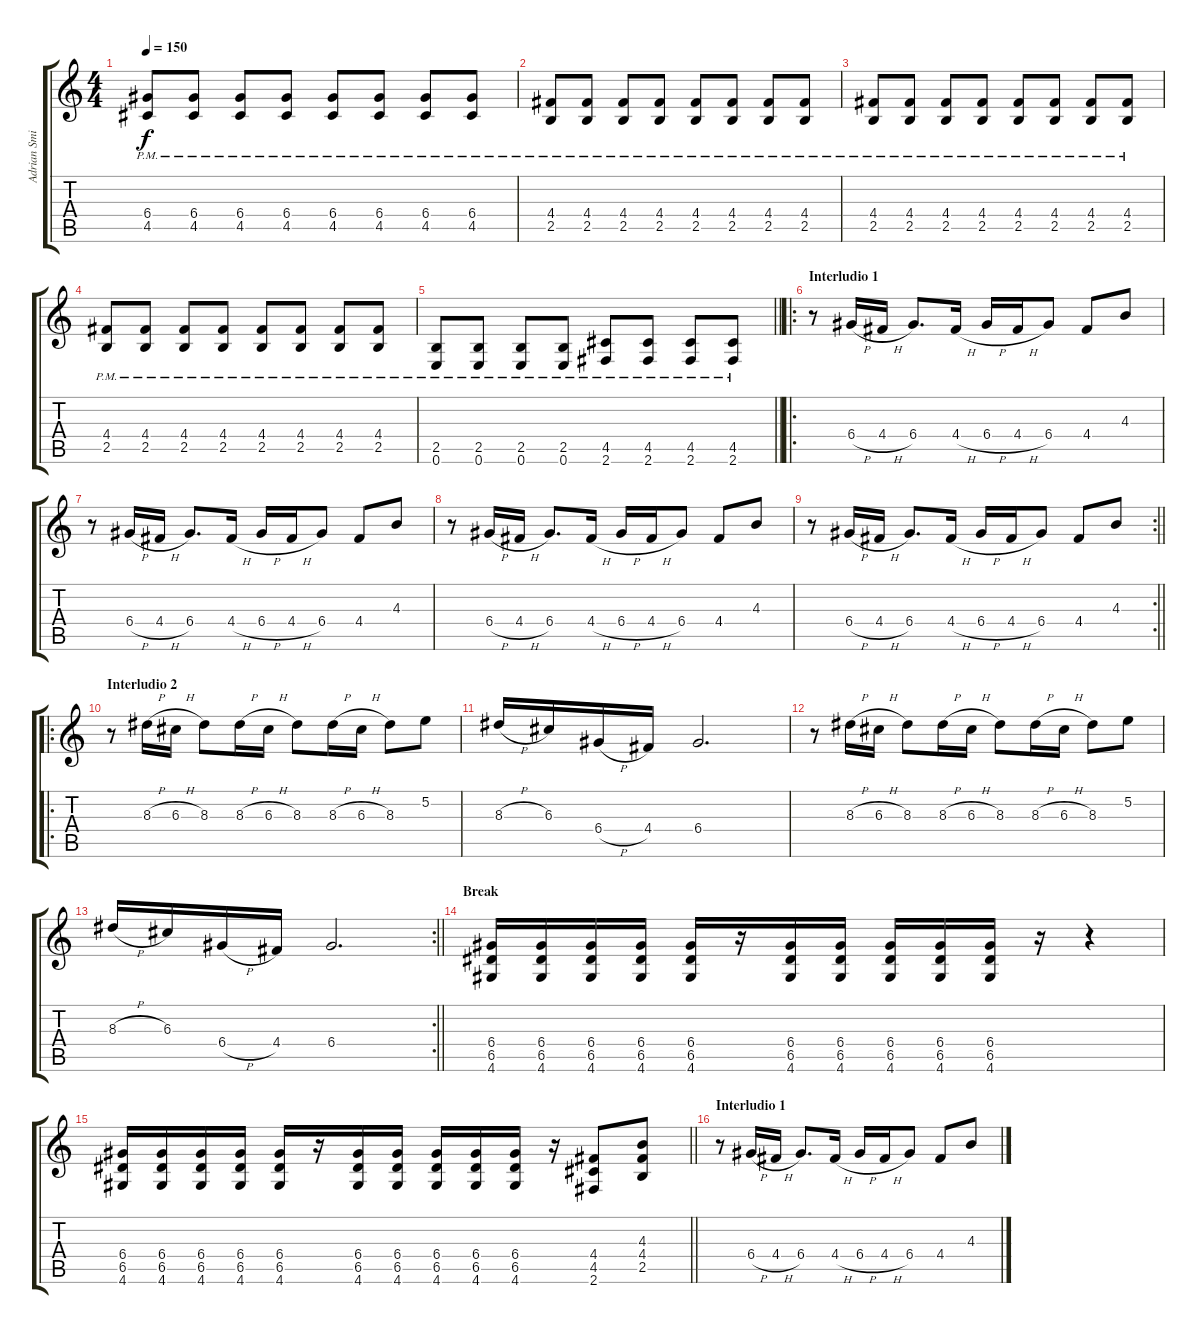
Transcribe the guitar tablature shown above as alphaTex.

\track ("Adrian Smith" "Adrian Smi") {instrument distortionguitar}
\staff {score tabs}
\tuning (E4 B3 G3 D3 A2 E2) {hide}
\ts (4 4)
\tempo 150
\clef g2
\ks c
(6.4{pm} 4.5{pm}).8{dy f} (6.4{pm} 4.5{pm}).8 (6.4{pm} 4.5{pm}).8 (6.4{pm} 4.5{pm}).8 (6.4{pm} 4.5{pm}).8 (6.4{pm} 4.5{pm}).8 (6.4{pm} 4.5{pm}).8 (6.4{pm} 4.5{pm}).8 |
(4.4{pm} 2.5{pm}).8 (4.4{pm} 2.5{pm}).8 (4.4{pm} 2.5{pm}).8 (4.4{pm} 2.5{pm}).8 (4.4{pm} 2.5{pm}).8 (4.4{pm} 2.5{pm}).8 (4.4{pm} 2.5{pm}).8 (4.4{pm} 2.5{pm}).8 |
(4.4{pm} 2.5{pm}).8 (4.4{pm} 2.5{pm}).8 (4.4{pm} 2.5{pm}).8 (4.4{pm} 2.5{pm}).8 (4.4{pm} 2.5{pm}).8 (4.4{pm} 2.5{pm}).8 (4.4{pm} 2.5{pm}).8 (4.4{pm} 2.5{pm}).8 |
(4.4{pm} 2.5{pm}).8 (4.4{pm} 2.5{pm}).8 (4.4{pm} 2.5{pm}).8 (4.4{pm} 2.5{pm}).8 (4.4{pm} 2.5{pm}).8 (4.4{pm} 2.5{pm}).8 (4.4{pm} 2.5{pm}).8 (4.4{pm} 2.5{pm}).8 |
\barLineRight lightlight
(2.5{pm} 0.6{pm}).8 (2.5{pm} 0.6{pm}).8 (2.5{pm} 0.6{pm}).8 (2.5{pm} 0.6{pm}).8 (4.5{pm} 2.6{pm}).8 (4.5{pm} 2.6{pm}).8 (4.5{pm} 2.6{pm}).8 (4.5{pm} 2.6{pm}).8 |
\ro
\section ("" "Interludio 1")
r.8{instrument distortionguitar} 6.4{h}.16 4.4{h}.16 6.4.8{d} 4.4{h}.16 6.4{h}.16 4.4{h}.16 6.4.8 4.4.8 4.3.8 |
r.8 6.4{h}.16 4.4{h}.16 6.4.8{d} 4.4{h}.16 6.4{h}.16 4.4{h}.16 6.4.8 4.4.8 4.3.8 |
r.8 6.4{h}.16 4.4{h}.16 6.4.8{d} 4.4{h}.16 6.4{h}.16 4.4{h}.16 6.4.8 4.4.8 4.3.8 |
\rc 2
\barLineRight lightlight
r.8 6.4{h}.16 4.4{h}.16 6.4.8{d} 4.4{h}.16 6.4{h}.16 4.4{h}.16 6.4.8 4.4.8 4.3.8 |
\ro
\section ("" "Interludio 2")
r.8 8.3{h}.16 6.3{h}.16 8.3.8 8.3{h}.16 6.3{h}.16 8.3.8 8.3{h}.16 6.3{h}.16 8.3.8 5.2.8 |
8.3{h}.16 6.3.16 6.4{h}.16 4.4.16 6.4.2{d} |
r.8 8.3{h}.16 6.3{h}.16 8.3.8 8.3{h}.16 6.3{h}.16 8.3.8 8.3{h}.16 6.3{h}.16 8.3.8 5.2.8 |
\rc 2
\barLineRight lightlight
8.3{h}.16 6.3.16 6.4{h}.16 4.4.16 6.4.2{d} |
\section ("" "Break")
(6.4 6.5 4.6).16 (6.4 6.5 4.6).16 (6.4 6.5 4.6).16 (6.4 6.5 4.6).16 (6.4 6.5 4.6).16 r.16 (6.4 6.5 4.6).16 (6.4 6.5 4.6).16 (6.4 6.5 4.6).16 (6.4 6.5 4.6).16 (6.4 6.5 4.6).16 r.16 r.4 |
\barLineRight lightlight
(6.4 6.5 4.6).16 (6.4 6.5 4.6).16 (6.4 6.5 4.6).16 (6.4 6.5 4.6).16 (6.4 6.5 4.6).16 r.16 (6.4 6.5 4.6).16 (6.4 6.5 4.6).16 (6.4 6.5 4.6).16 (6.4 6.5 4.6).16 (6.4 6.5 4.6).16 r.16 (4.4 4.5 2.6).8 (4.3 4.4 2.5).8 |
\section ("" "Interludio 1")
r.8 6.4{h}.16 4.4{h}.16 6.4.8{d} 4.4{h}.16 6.4{h}.16 4.4{h}.16 6.4.8 4.4.8 4.3.8
